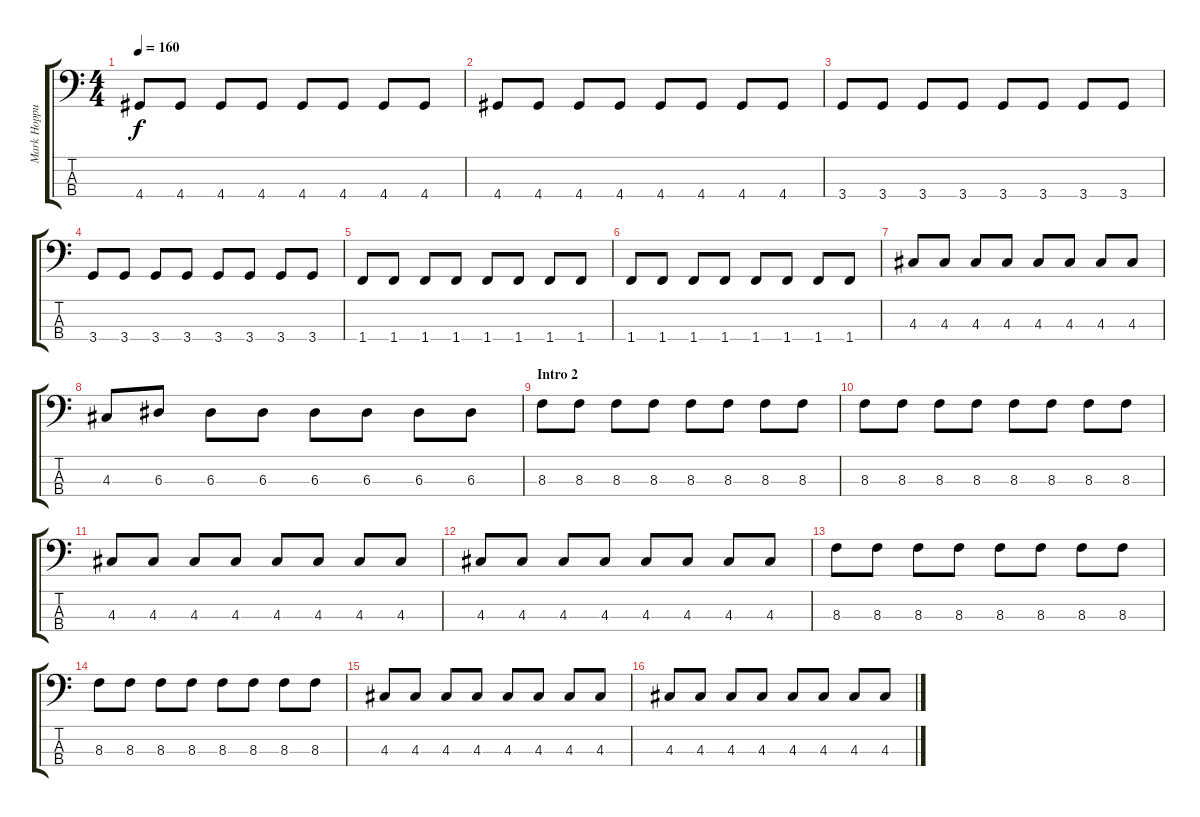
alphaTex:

\track ("Mark Hoppus Bass" "Mark Hoppu") {instrument electricbassfinger}
\staff {score tabs}
\tuning (G2 D2 A1 E1) {hide}
\ts (4 4)
\tempo 160
\clef f4
\ks c
4.4.8{dy f} 4.4.8 4.4.8 4.4.8 4.4.8 4.4.8 4.4.8 4.4.8 |
4.4.8 4.4.8 4.4.8 4.4.8 4.4.8 4.4.8 4.4.8 4.4.8 |
3.4.8 3.4.8 3.4.8 3.4.8 3.4.8 3.4.8 3.4.8 3.4.8 |
3.4.8 3.4.8 3.4.8 3.4.8 3.4.8 3.4.8 3.4.8 3.4.8 |
1.4.8 1.4.8 1.4.8 1.4.8 1.4.8 1.4.8 1.4.8 1.4.8 |
1.4.8 1.4.8 1.4.8 1.4.8 1.4.8 1.4.8 1.4.8 1.4.8 |
4.3.8 4.3.8 4.3.8 4.3.8 4.3.8 4.3.8 4.3.8 4.3.8 |
4.3.8 6.3.8 6.3.8 6.3.8 6.3.8 6.3.8 6.3.8 6.3.8 |
\section ("" "Intro 2")
8.3.8 8.3.8 8.3.8 8.3.8 8.3.8 8.3.8 8.3.8 8.3.8 |
8.3.8 8.3.8 8.3.8 8.3.8 8.3.8 8.3.8 8.3.8 8.3.8 |
4.3.8 4.3.8 4.3.8 4.3.8 4.3.8 4.3.8 4.3.8 4.3.8 |
4.3.8 4.3.8 4.3.8 4.3.8 4.3.8 4.3.8 4.3.8 4.3.8 |
8.3.8 8.3.8 8.3.8 8.3.8 8.3.8 8.3.8 8.3.8 8.3.8 |
8.3.8 8.3.8 8.3.8 8.3.8 8.3.8 8.3.8 8.3.8 8.3.8 |
4.3.8 4.3.8 4.3.8 4.3.8 4.3.8 4.3.8 4.3.8 4.3.8 |
4.3.8 4.3.8 4.3.8 4.3.8 4.3.8 4.3.8 4.3.8 4.3.8
